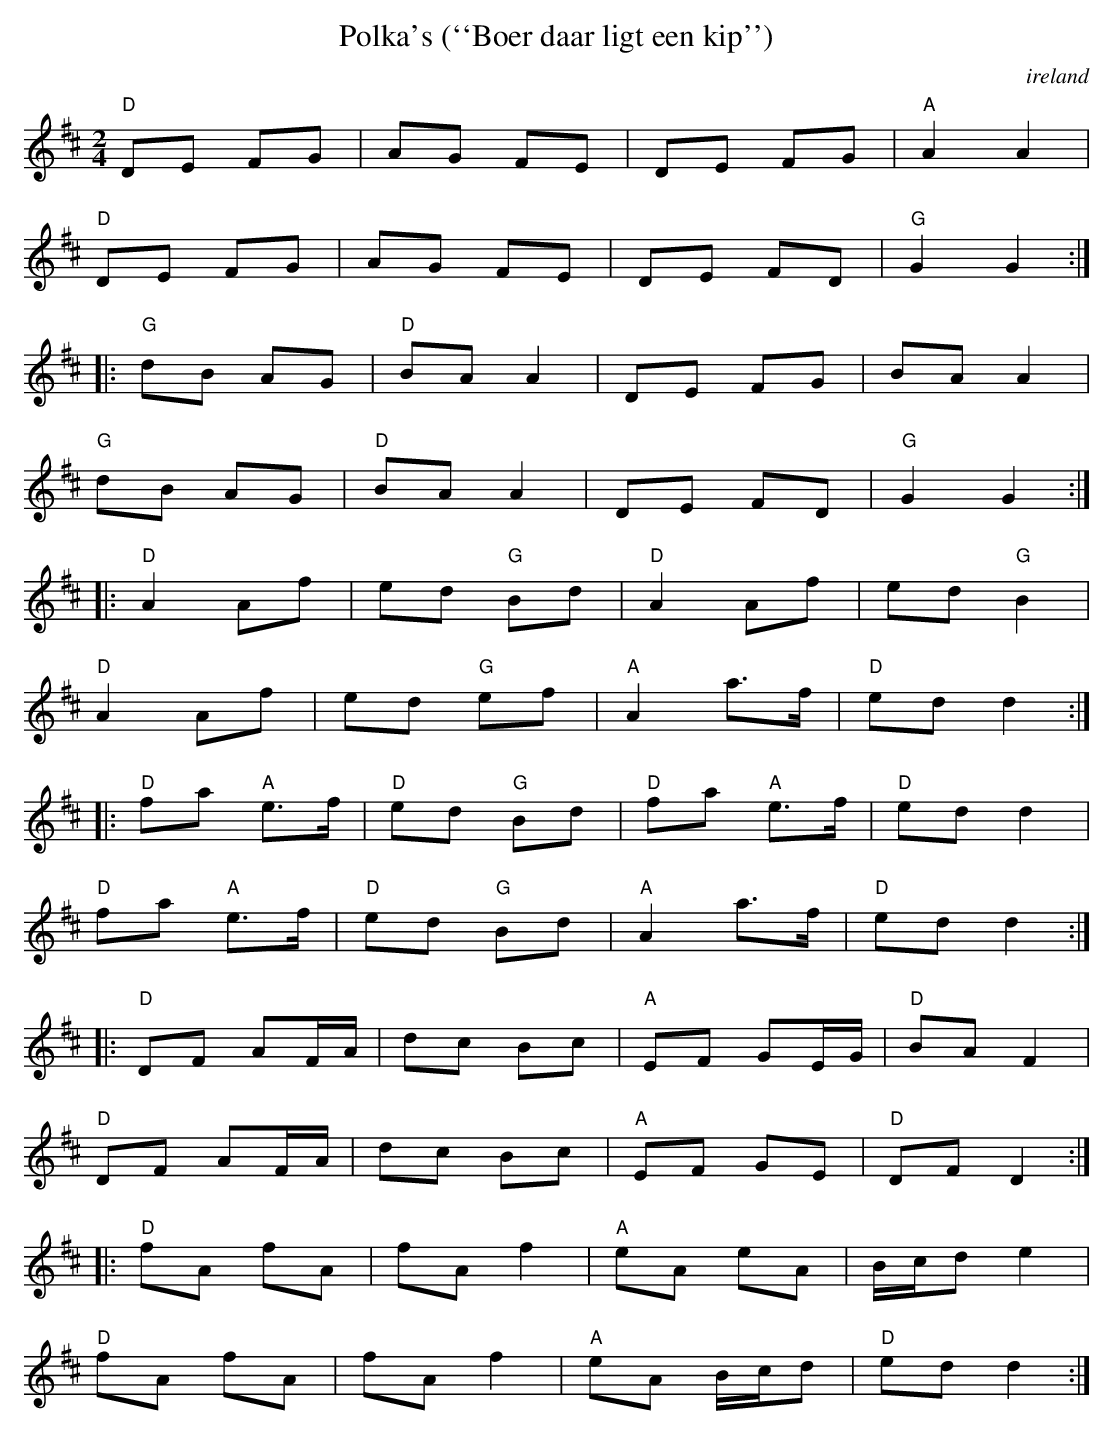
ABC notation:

X:1
T:Polka's (``Boer daar ligt een kip'')
O:ireland
M:2/4
L:1/8
K:D
"D" DE FG | AG FE| DE FG |"A" A2 A2|
"D" DE FG | AG FE| DE FD |"G" G2 G2::
"G" dB AG| "D" BA A2| DE FG | BA A2 |
"G" dB AG| "D" BA A2| DE FD |"G" G2 G2::
"D" A2 Af|ed "G" Bd| "D" A2 Af| ed "G" B2|
"D" A2 Af|ed "G" ef| "A" A2 a>f| "D" ed d2::
"D" fa "A" e>f| "D" ed "G" Bd| "D" fa "A"  e>f| "D" ed d2 |
"D" fa "A" e>f| "D" ed "G" Bd| "A" A2 a>f | "D" ed d2::
"D" DF AF/2A/2| dc Bc| "A" EF GE/2G/2| "D" BA F2 |
"D" DF AF/2A/2| dc Bc| "A" EF GE| "D" DF D2::
"D" fA fA| fA f2|"A" eA eA | B/2c/2d e2|
"D" fA fA| fA f2|"A" eA B/2c/2d | "D" ed d2:|
